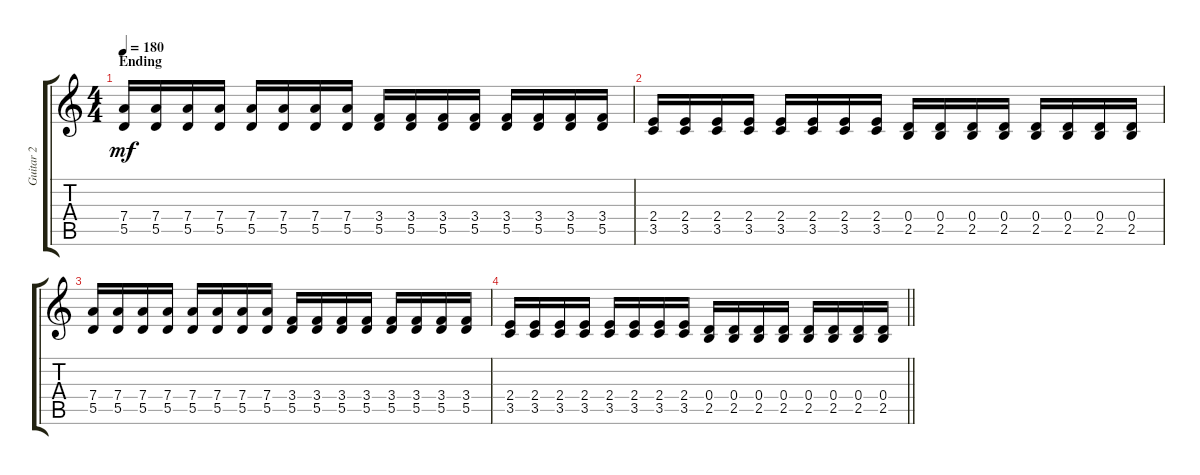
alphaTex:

\track ("Guitar 2" "Guitar 2") {instrument distortionguitar}
\staff {score tabs}
\tuning (E4 B3 G3 D3 A2 E2) {hide}
\ts (4 4)
\section ("" "Ending")
\tempo 180
\clef g2
\ks c
(7.4 5.5).16{dy mf} (7.4 5.5).16 (7.4 5.5).16 (7.4 5.5).16 (7.4 5.5).16 (7.4 5.5).16 (7.4 5.5).16 (7.4 5.5).16 (3.4 5.5).16 (3.4 5.5).16 (3.4 5.5).16 (3.4 5.5).16 (3.4 5.5).16 (3.4 5.5).16 (3.4 5.5).16 (3.4 5.5).16 |
(2.4 3.5).16 (2.4 3.5).16 (2.4 3.5).16 (2.4 3.5).16 (2.4 3.5).16 (2.4 3.5).16 (2.4 3.5).16 (2.4 3.5).16 (0.4 2.5).16 (0.4 2.5).16 (0.4 2.5).16 (0.4 2.5).16 (0.4 2.5).16 (0.4 2.5).16 (0.4 2.5).16 (0.4 2.5).16 |
(7.4 5.5).16 (7.4 5.5).16 (7.4 5.5).16 (7.4 5.5).16 (7.4 5.5).16 (7.4 5.5).16 (7.4 5.5).16 (7.4 5.5).16 (3.4 5.5).16 (3.4 5.5).16 (3.4 5.5).16 (3.4 5.5).16 (3.4 5.5).16 (3.4 5.5).16 (3.4 5.5).16 (3.4 5.5).16 |
\barLineRight lightlight
(2.4 3.5).16 (2.4 3.5).16 (2.4 3.5).16 (2.4 3.5).16 (2.4 3.5).16 (2.4 3.5).16 (2.4 3.5).16 (2.4 3.5).16 (0.4 2.5).16 (0.4 2.5).16 (0.4 2.5).16 (0.4 2.5).16 (0.4 2.5).16 (0.4 2.5).16 (0.4 2.5).16 (0.4 2.5).16
